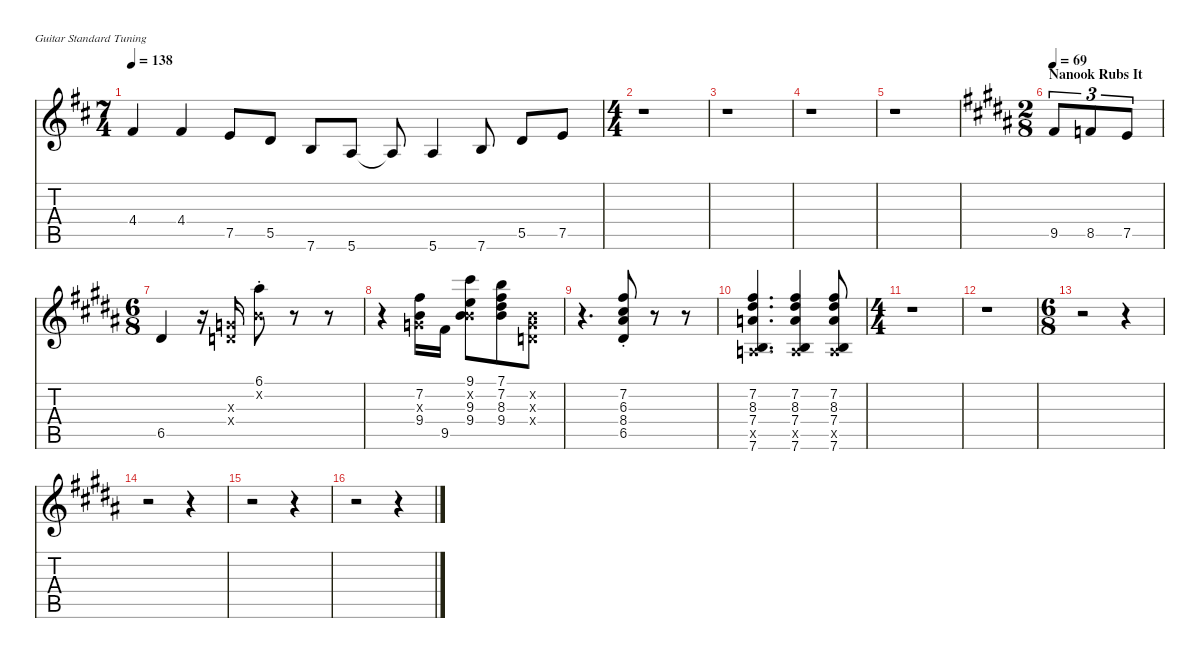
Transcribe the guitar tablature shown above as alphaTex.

\defaultSystemsLayout 4
\hideDynamics
\bracketExtendMode nobrackets
\singleTrackTrackNamePolicy hidden
\multiTrackTrackNamePolicy hidden
\firstSystemTrackNameMode fullname
\firstSystemTrackNameOrientation horizontal
\otherSystemsTrackNameOrientation horizontal
\track ("Guitar 2" "el.guit.") {instrument electricguitarclean}
\staff {score tabs}
\tuning (E4 B3 G3 D3 A2 E2)
\ts (7 4)
\tempo 138
\clef g2
\ks d
4.4{acc #}.4{dy fff beam Up} 4.4{acc #}.4{beam Up} 7.5{acc forcenatural}.8{beam Up} 5.5{acc forcenatural}.8{beam Up} 7.6{acc forcenatural}.8{beam Up} 5.6{acc forcenatural}.8{beam Up} 5.6{t acc forcenatural}.8{dy f beam Up} 5.6{acc forcenatural}.4{dy fff beam Up} 7.6{acc forcenatural}.8{beam Up} 5.5{acc forcenatural}.8{beam Up} 7.5{acc forcenatural}.8{beam Up} |
\ts (4 4)
r.1{beam Down} |
r.1{beam Down} |
r.1{beam Down} |
r.1{beam Down} |
\ts (2 8)
\section ("" "Nanook Rubs It")
\tempo 69
\ks b
9.5{acc #}.8{tu (3 2) instrument overdrivenguitar beam Up} 8.5{acc forcenatural}.8{tu (3 2) beam Up} 7.5{acc forcenatural}.8{tu (3 2) beam Up} |
\ts (6 8)
6.5{acc #}.4{beam Up} r.16{beam Up} (0.3{x acc forcenatural} 0.4{x acc forcenatural}).16{dy f beam Up} (6.1{st acc #} 0.2{x acc forcenatural}).8{dy fff beam Down} r.8{beam Down} r.8{beam Down} |
r.4{beam Down} (7.2{acc #} 0.3{x acc forcenatural} 9.4{acc forcenatural}).16{beam Down} 9.5{acc #}.16{beam Down} (9.1{acc #} 0.2{x acc forcenatural} 9.3{acc forcenatural} 9.4{acc forcenatural}).8{beam Down} (7.1{acc forcenatural} 7.2{acc #} 8.3{acc #} 9.4{acc forcenatural}).8{beam Down} (0.2{x acc forcenatural} 0.3{x acc forcenatural} 0.4{x acc forcenatural}).8{dy f beam Down} |
r.4{d beam Down} (7.2{st acc #} 6.3{st acc #} 8.4{st acc #} 6.5{st acc #}).8{dy fff beam Up} r.8{beam Up} r.8{beam Up} |
(7.2{acc #} 8.3{acc #} 7.4{acc forcenatural} 0.5{x acc forcenatural} 7.6{acc forcenatural}).4{d beam Up} (7.2{acc #} 8.3{acc #} 7.4{acc forcenatural} 0.5{x acc forcenatural} 7.6{acc forcenatural}).4{beam Up} (7.2{acc #} 8.3{acc #} 7.4{acc forcenatural} 0.5{x acc forcenatural} 7.6{acc forcenatural}).8{beam Up} |
\ts (4 4)
r.1{beam Down} |
r.1{beam Down} |
\ts (6 8)
r.2{beam Down} r.4{beam Down} |
r.2{beam Down} r.4{beam Down} |
r.2{beam Down} r.4{beam Down} |
r.2{beam Down} r.4{beam Down}
